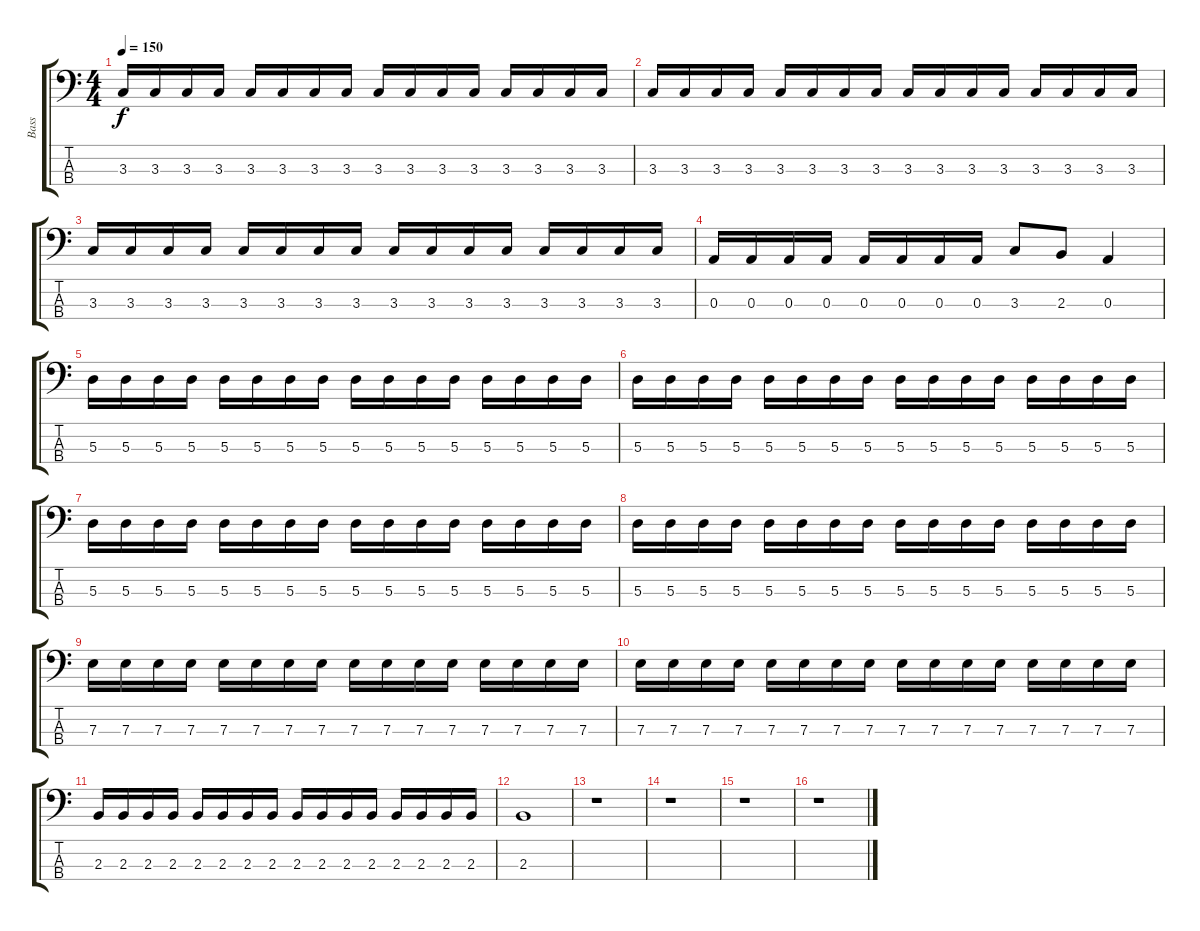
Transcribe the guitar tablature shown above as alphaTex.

\track ("Bass" "Bass") {instrument electricbasspick}
\staff {score tabs}
\tuning (G2 D2 A1 E1) {hide}
\ts (4 4)
\tempo 150
\clef f4
\ks c
3.3.16{dy f} 3.3.16 3.3.16 3.3.16 3.3.16 3.3.16 3.3.16 3.3.16 3.3.16 3.3.16 3.3.16 3.3.16 3.3.16 3.3.16 3.3.16 3.3.16 |
3.3.16 3.3.16 3.3.16 3.3.16 3.3.16 3.3.16 3.3.16 3.3.16 3.3.16 3.3.16 3.3.16 3.3.16 3.3.16 3.3.16 3.3.16 3.3.16 |
3.3.16 3.3.16 3.3.16 3.3.16 3.3.16 3.3.16 3.3.16 3.3.16 3.3.16 3.3.16 3.3.16 3.3.16 3.3.16 3.3.16 3.3.16 3.3.16 |
0.3.16 0.3.16 0.3.16 0.3.16 0.3.16 0.3.16 0.3.16 0.3.16 3.3.8 2.3.8 0.3.4 |
5.3.16 5.3.16 5.3.16 5.3.16 5.3.16 5.3.16 5.3.16 5.3.16 5.3.16 5.3.16 5.3.16 5.3.16 5.3.16 5.3.16 5.3.16 5.3.16 |
5.3.16 5.3.16 5.3.16 5.3.16 5.3.16 5.3.16 5.3.16 5.3.16 5.3.16 5.3.16 5.3.16 5.3.16 5.3.16 5.3.16 5.3.16 5.3.16 |
5.3.16 5.3.16 5.3.16 5.3.16 5.3.16 5.3.16 5.3.16 5.3.16 5.3.16 5.3.16 5.3.16 5.3.16 5.3.16 5.3.16 5.3.16 5.3.16 |
5.3.16 5.3.16 5.3.16 5.3.16 5.3.16 5.3.16 5.3.16 5.3.16 5.3.16 5.3.16 5.3.16 5.3.16 5.3.16 5.3.16 5.3.16 5.3.16 |
7.3.16 7.3.16 7.3.16 7.3.16 7.3.16 7.3.16 7.3.16 7.3.16 7.3.16 7.3.16 7.3.16 7.3.16 7.3.16 7.3.16 7.3.16 7.3.16 |
7.3.16 7.3.16 7.3.16 7.3.16 7.3.16 7.3.16 7.3.16 7.3.16 7.3.16 7.3.16 7.3.16 7.3.16 7.3.16 7.3.16 7.3.16 7.3.16 |
2.3.16 2.3.16 2.3.16 2.3.16 2.3.16 2.3.16 2.3.16 2.3.16 2.3.16 2.3.16 2.3.16 2.3.16 2.3.16 2.3.16 2.3.16 2.3.16 |
2.3.1 |
r.1 |
r.1 |
r.1 |
r.1
